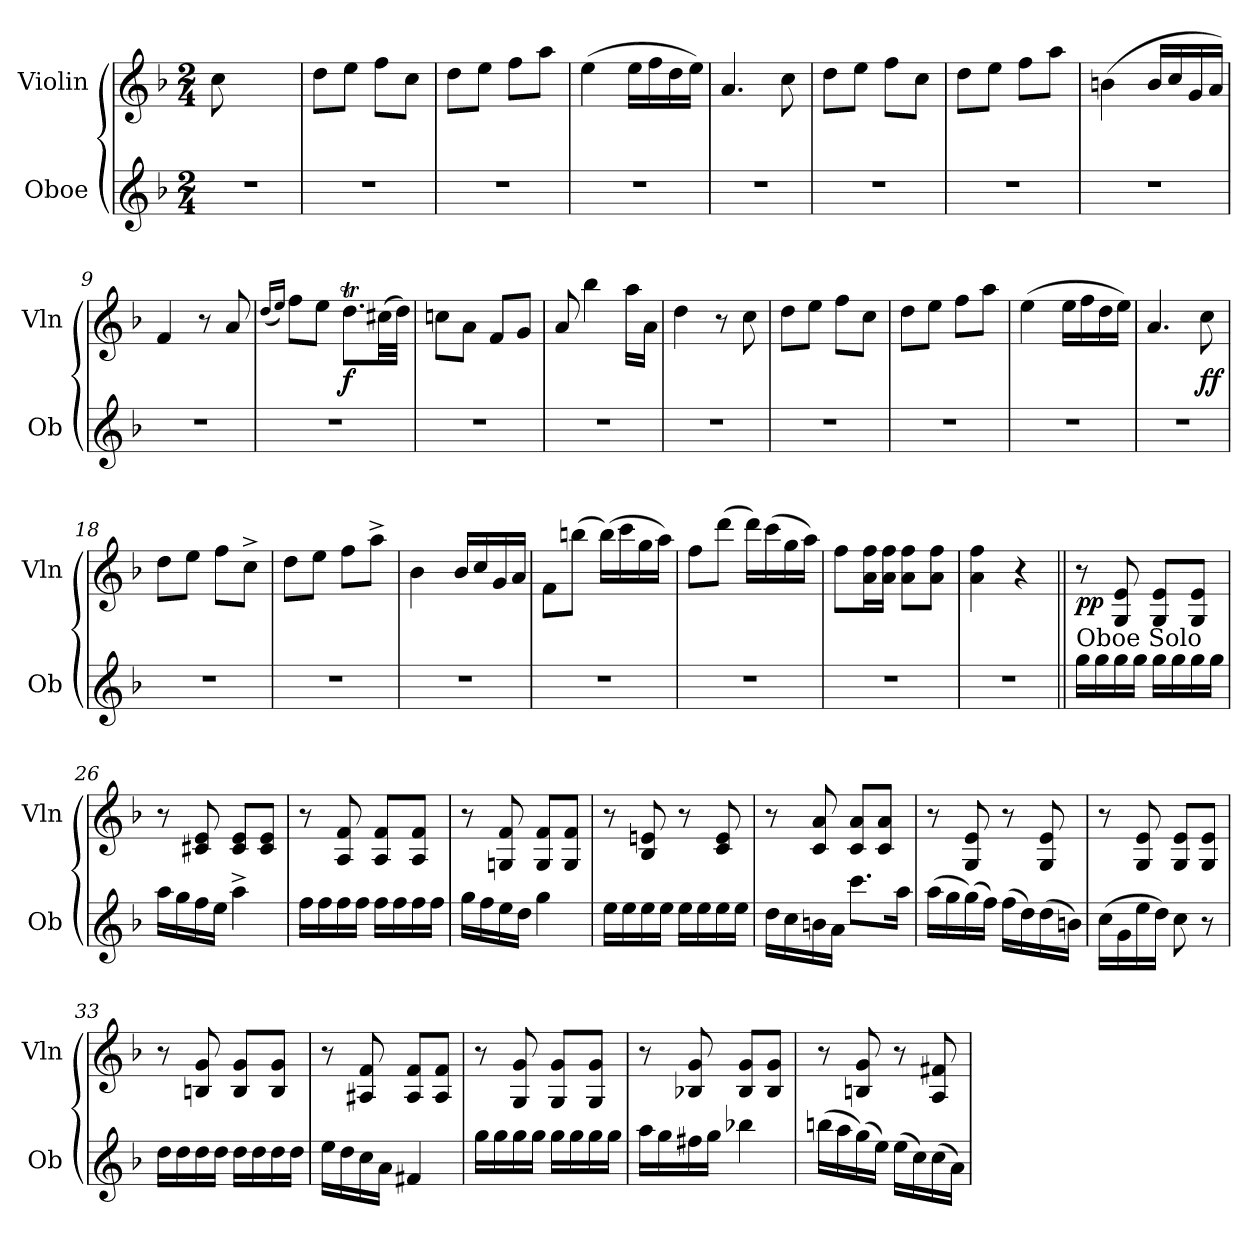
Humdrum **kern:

**kern	**kern	**dynam
*part2	*part1	*part1
*staff2	*staff1	*staff1
*I"Oboe	*I"Violin	*
*I'Ob	*I'Vln	*
*clefG2	*clefG2	*
*k[b-]	*k[b-]	*
*M2/4	*M2/4	*
=1	=1	=1
2r	8cc\	.
.	4.ryy	.
=2	=2	=2
2r	8dd\L	.
.	8ee\J	.
.	8ff\L	.
.	8cc\J	.
=3	=3	=3
2r	8dd\L	.
.	8ee\J	.
.	8ff\L	.
.	8aa\J	.
=4	=4	=4
2r	(>4ee\	.
.	16ee\LL	.
.	16ff\	.
.	16dd\	.
.	16ee\JJ)	.
=5	=5	=5
2r	4.a/	.
.	8cc\	.
=6	=6	=6
2r	8dd\L	.
.	8ee\J	.
.	8ff\L	.
.	8cc\J	.
=7	=7	=7
2r	8dd\L	.
.	8ee\J	.
.	8ff\L	.
.	8aa\J	.
=8	=8	=8
2r	(>4bn\	.
.	16b/LL	.
.	16cc/	.
.	16g/	.
.	16a/JJ)	.
!!LO:LB:g=z
=9	=9	=9
2r	4f/	.
.	8r	.
.	8a/	.
=10	=10	=10
.	(<16qqdd/LL	.
.	16qqee/JJ)	.
2r	8ff\L	.
.	8ee\J	.
!	!	!LO:DY:b
.	8.ddT\L	f
.	(>32cc#X\LL	.
.	32dd\JJJ)	.
=11	=11	=11
2r	8ccn\L	.
.	8a\J	.
.	8f/L	.
.	8g/J	.
=12	=12	=12
2r	8a/	.
.	4bb-\	.
.	16aa\LL	.
.	16a\JJ	.
=13	=13	=13
2r	4dd\	.
.	8r	.
.	8cc\	.
=14	=14	=14
2r	8dd\L	.
.	8ee\J	.
.	8ff\L	.
.	8cc\J	.
=15	=15	=15
2r	8dd\L	.
.	8ee\J	.
.	8ff\L	.
.	8aa\J	.
!!LO:LB:g=z
=16	=16	=16
2r	(>4ee\	.
.	16ee\LL	.
.	16ff\	.
.	16dd\	.
.	16ee\JJ)	.
=17	=17	=17
2r	4.a/	.
!	!	!LO:DY:b
.	8cc\	ff
=18	=18	=18
2r	8dd\L	.
.	8ee\J	.
.	8ff\L	.
.	8cc^\J	.
=19	=19	=19
2r	8dd\L	.
.	8ee\J	.
.	8ff\L	.
.	8aa^\J	.
=20	=20	=20
2r	4b-\	.
.	16b-/LL	.
.	16cc/	.
.	16g/	.
.	16a/JJ	.
=21	=21	=21
2r	8f\L	.
.	(>8bbn\J	.
.	(>16bb\LL)	.
.	16ccc\	.
.	16gg\	.
.	16aa\JJ)	.
=22	=22	=22
2r	8ff\L	.
.	(>8ddd\J	.
.	16ddd\LL)	.
.	(>16ccc\	.
.	16gg\	.
.	16aa\JJ)	.
!!LO:LB:g=z
=23	=23	=23
2r	8ff\L	.
.	16a\ 16ff\L	.
.	16a\ 16ff\JJ	.
.	8a\ 8ff\L	.
.	8a\ 8ff\J	.
=24	=24	=24
2r	4a\ 4ff\	.
.	4r	.
=25||	=25||	=25||
!LO:TX:a:t=Oboe Solo	!	!
!	!	!LO:DY:b
16gg\LL	8r	pp
16gg\	.	.
16gg\	8G/ 8e/	.
16gg\JJ	.	.
16gg\LL	8G/ 8e/L	.
16gg\	.	.
16gg\	8G/ 8e/J	.
16gg\JJ	.	.
=26	=26	=26
16aa\LL	8r	.
16gg\	.	.
16ff\	8c#X/ 8e/	.
16ee\JJ	.	.
4aa^\	8c#/ 8e/L	.
.	8c#/ 8e/J	.
=27	=27	=27
16ff\LL	8r	.
16ff\	.	.
16ff\	8A/ 8f/	.
16ff\JJ	.	.
16ff\LL	8A/ 8f/L	.
16ff\	.	.
16ff\	8A/ 8f/J	.
16ff\JJ	.	.
=28	=28	=28
16gg\LL	8r	.
16ff\	.	.
16ee\	8Gn/ 8f/	.
16dd\JJ	.	.
4gg\	8G/ 8f/L	.
.	8G/ 8f/J	.
!!LO:LB:g=z
=29	=29	=29
16ee\LL	8r	.
16ee\	.	.
16ee\	8B-/ 8en/	.
16ee\JJ	.	.
16ee\LL	8r	.
16ee\	.	.
16ee\	8c/ 8e/	.
16ee\JJ	.	.
=30	=30	=30
16dd\LL	8r	.
16cc\	.	.
16bn\	8c/ 8a/	.
16a\JJ	.	.
8.ccc\L	8c/ 8a/L	.
.	8c/ 8a/J	.
16aa\Jk	.	.
=31	=31	=31
(>16aa\LL	8r	.
16gg\	.	.
(>16gg\)	8G/ 8e/	.
16ff\JJ)	.	.
(>16ff\LL	8r	.
16dd\)	.	.
(>16dd\	8G/ 8e/	.
16bn\JJ)	.	.
=32	=32	=32
(>16cc\LL	8r	.
16g\	.	.
16ee\	8G/ 8e/	.
16dd\JJ)	.	.
8cc\	8G/ 8e/L	.
8r	8G/ 8e/J	.
=33	=33	=33
16dd\LL	8r	.
16dd\	.	.
16dd\	8Bn/ 8g/	.
16dd\JJ	.	.
16dd\LL	8B/ 8g/L	.
16dd\	.	.
16dd\	8B/ 8g/J	.
16dd\JJ	.	.
!!LO:PB:g=z
=34	=34	=34
16ee\LL	8r	.
16dd\	.	.
16cc\	8A#X/ 8f/	.
16a\JJ	.	.
4f#X/	8A#/ 8f/L	.
.	8A#/ 8f/J	.
=35	=35	=35
16gg\LL	8r	.
16gg\	.	.
16gg\	8G/ 8g/	.
16gg\JJ	.	.
16gg\LL	8G/ 8g/L	.
16gg\	.	.
16gg\	8G/ 8g/J	.
16gg\JJ	.	.
=36	=36	=36
16aa\LL	8r	.
16gg\	.	.
16ff#X\	8B-X/ 8g/	.
16gg\JJ	.	.
4bb-X\	8B-/ 8g/L	.
.	8B-/ 8g/J	.
=37	=37	=37
(>16bbn\LL	8r	.
16aa\	.	.
(>16gg\)	8Bn/ 8g/	.
16ee\JJ)	.	.
(>16ee\LL	8r	.
16cc\)	.	.
(>16cc\	8A/ 8f#X/	.
16a\JJ)	.	.
=	=	=
*-	*-	*-
